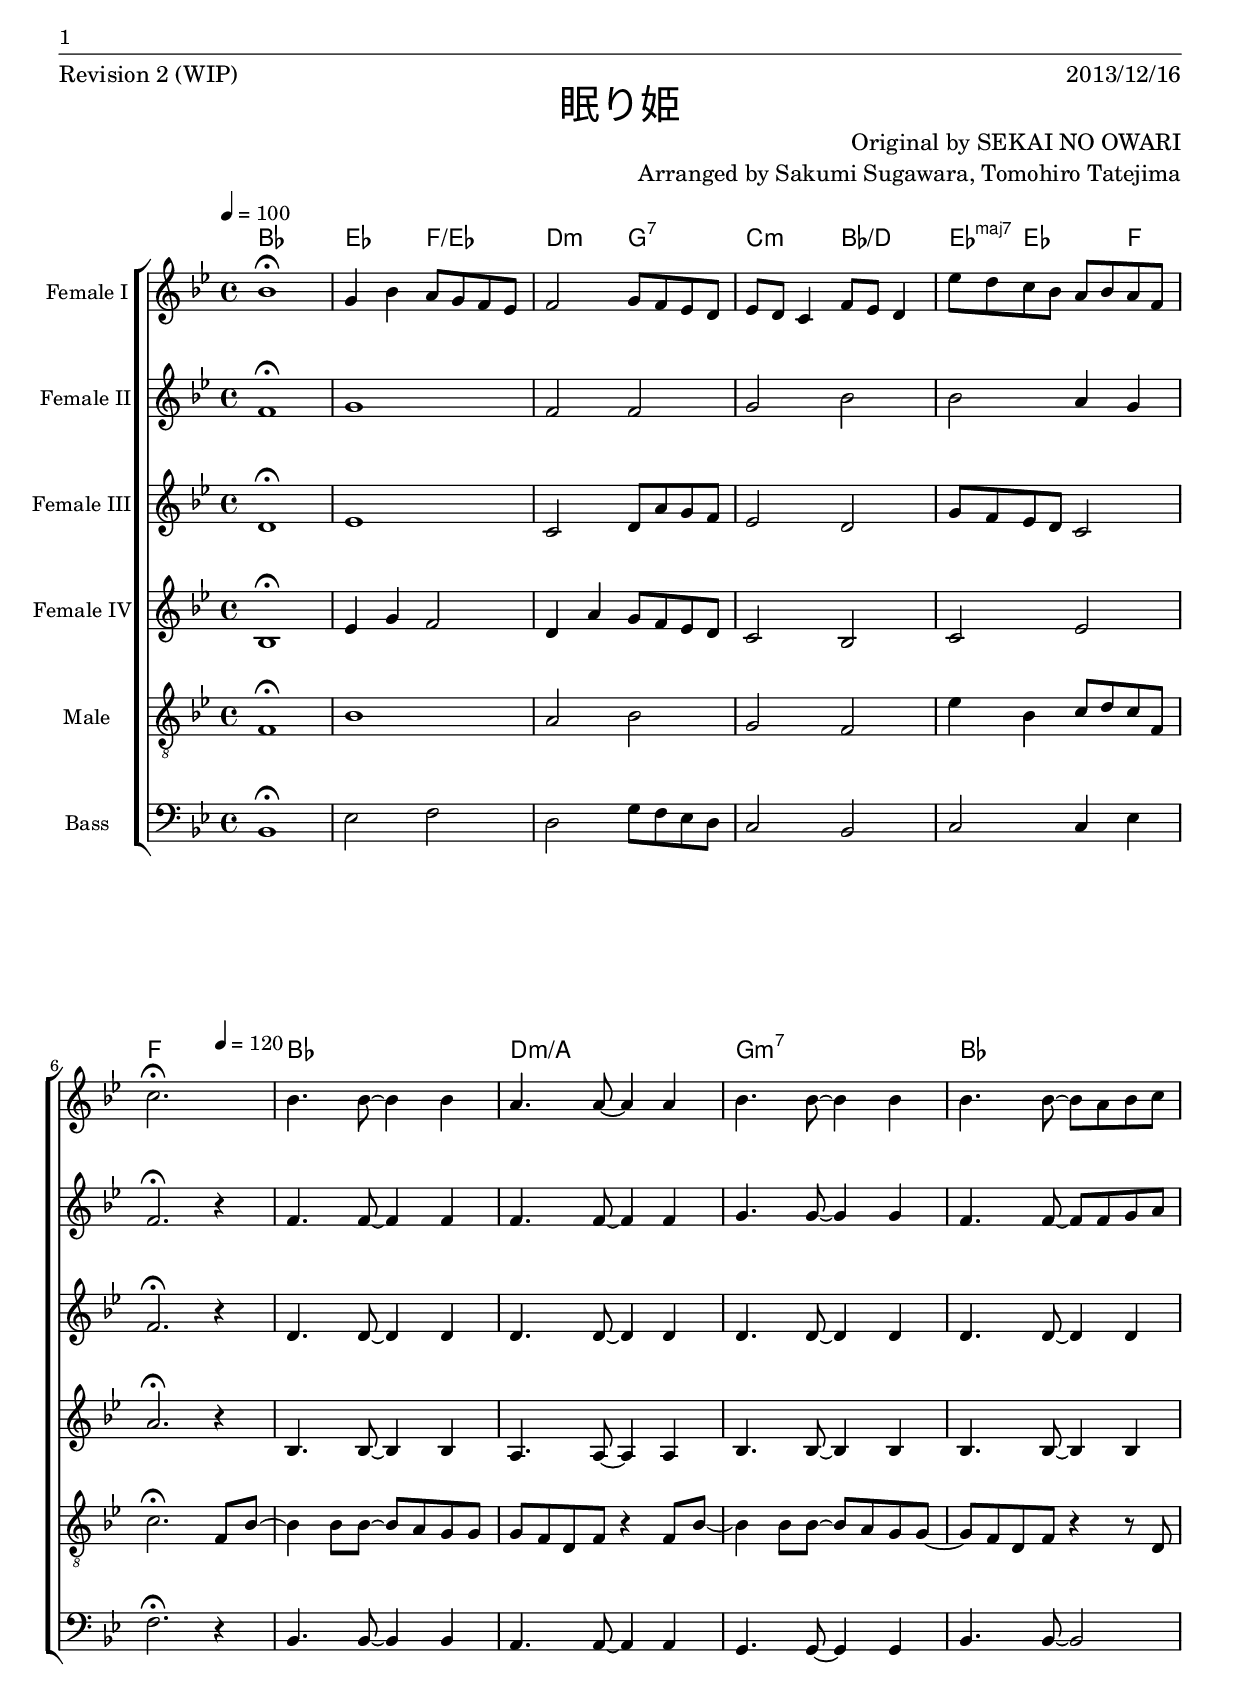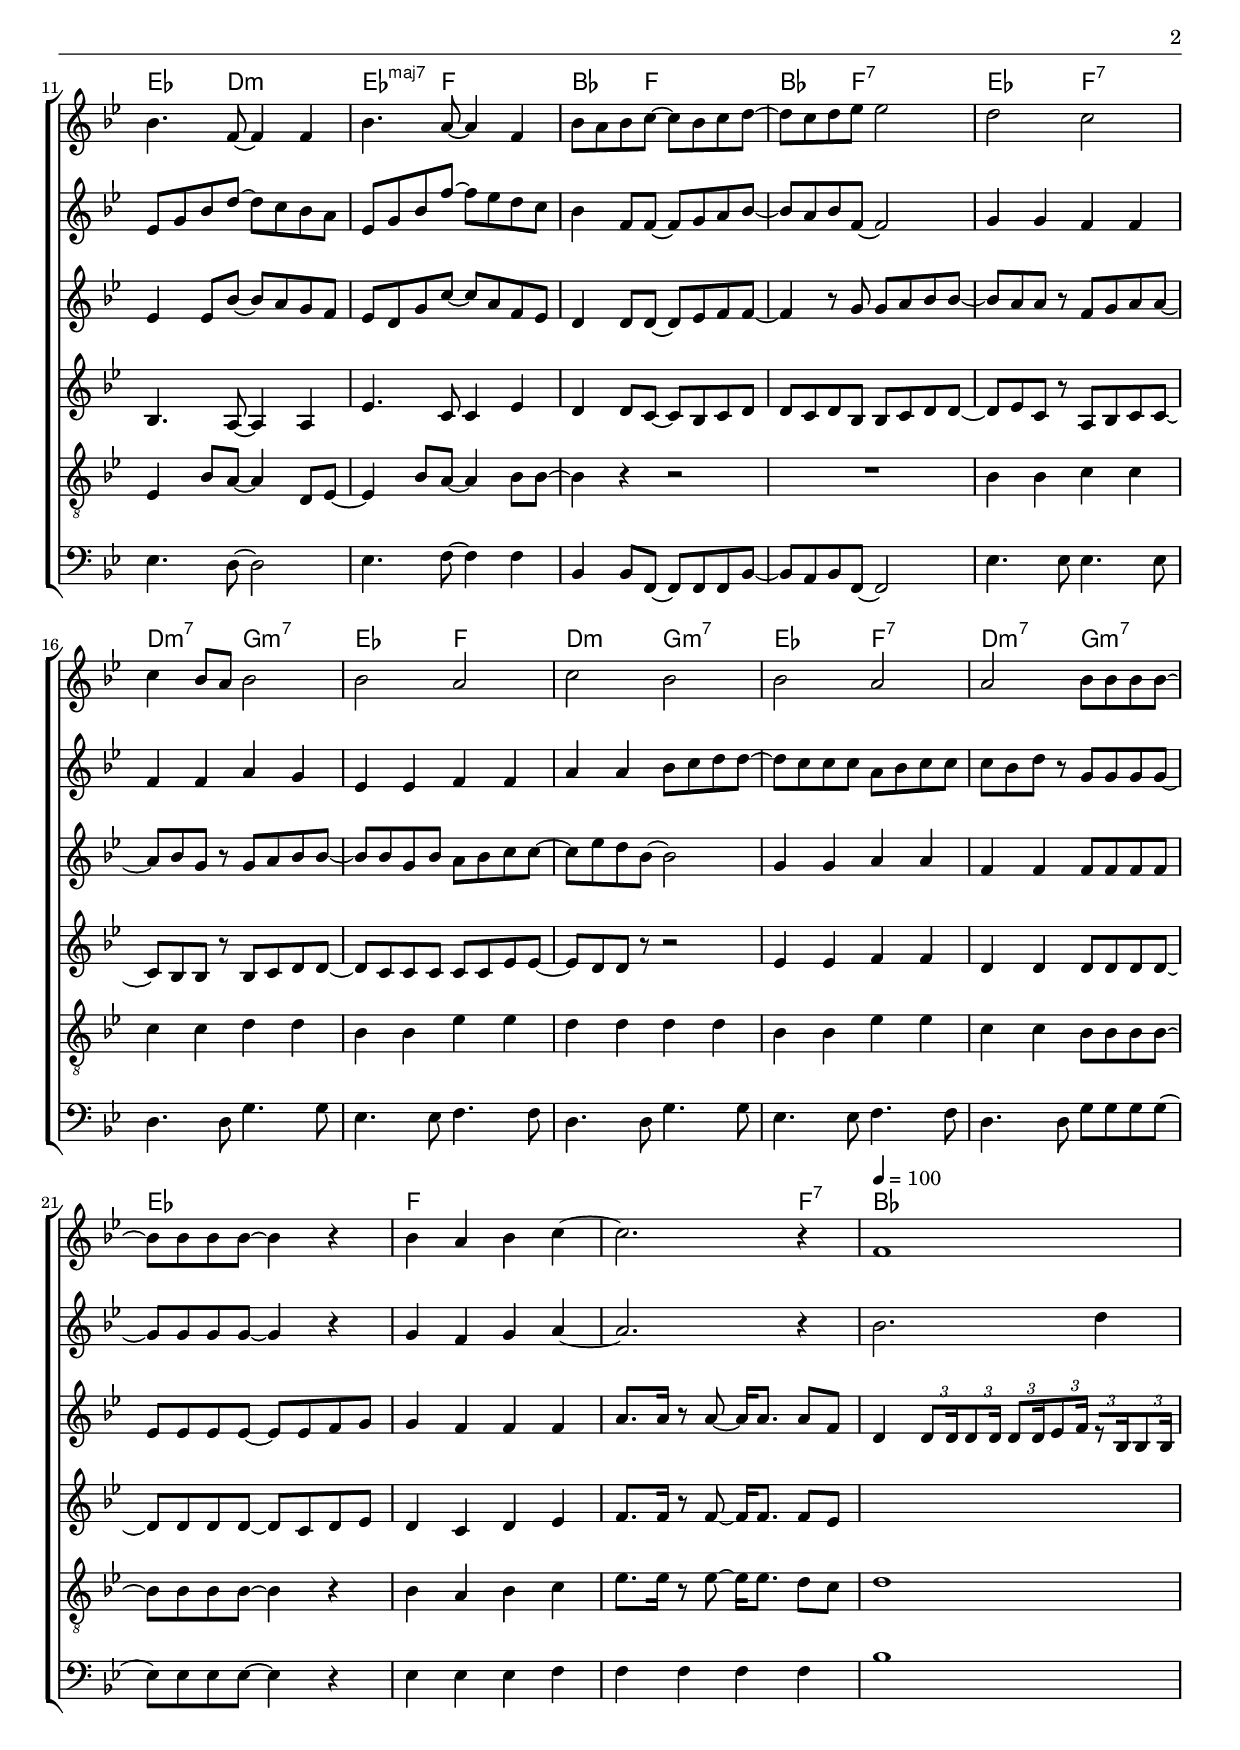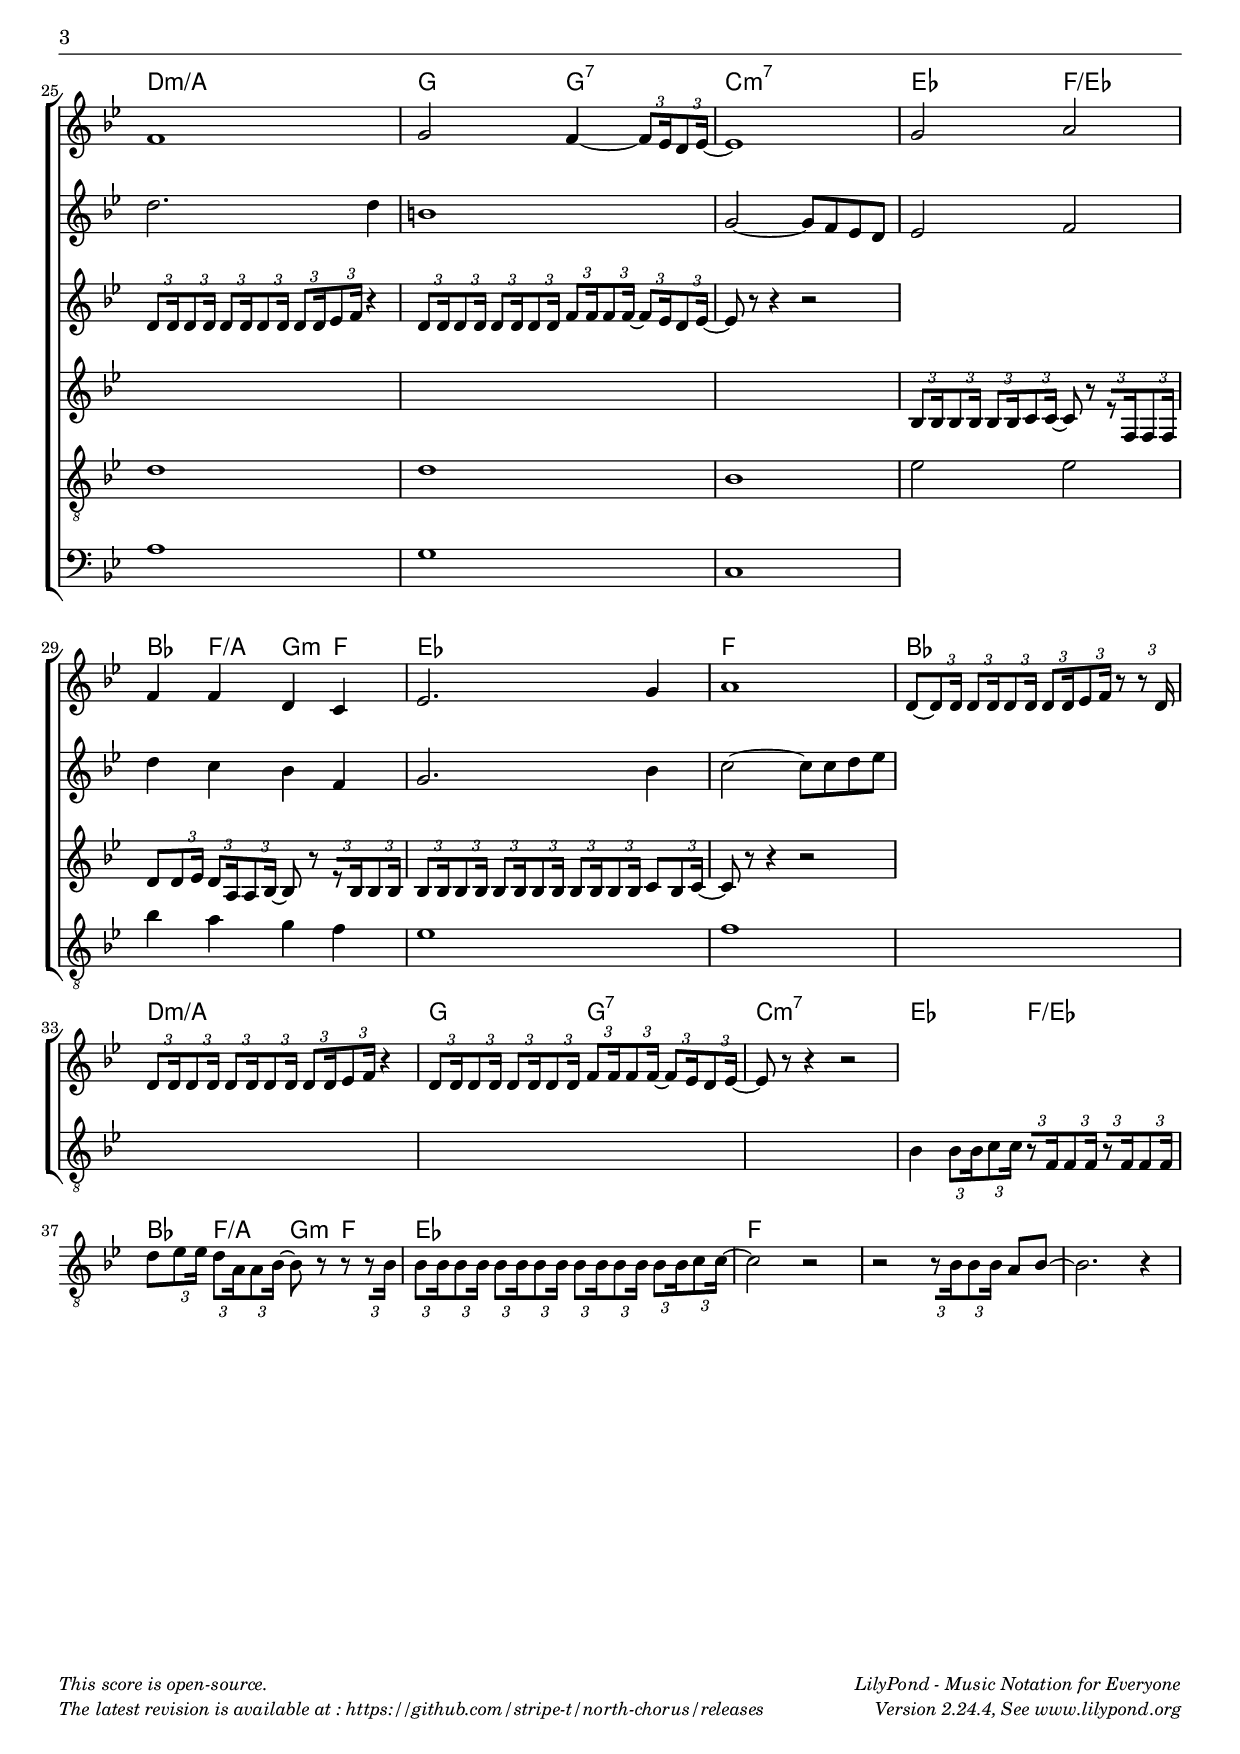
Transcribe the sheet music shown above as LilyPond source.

% Template revision 2
%
% For Flescobaldi :
% -*- indent-width: 4; tab-width: 4; indent-tabs: true;

\version "2.16.0"

% The below, invented by Mats Bengtsson, creates left and right brackets vertically 
% spanning an entire staff. It is useful for offseting optional passages of music,
% as shown in the example

% The number next to "th" in (th 0.2) controls thickness of the brackets. 
#(define-markup-command (left-bracket layout props) ()
	 "Draw left hand bracket"
	 (let* ((th 0.2) ;; todo: take from GROB
			(width (* 2.5 th)) ;; todo: take from GROB
			(ext '(-2.8 . 2.8))) ;; todo: take line-count into account
		 (ly:bracket Y ext th width)))

leftBracket = {
	\once\override BreathingSign #'text = #(make-left-bracket-markup)
	\once\override BreathingSign #'break-visibility = #end-of-line-invisible
	\once\override BreathingSign #'Y-offset = ##f
	% Trick to print it after barlines and signatures:
	\once\override BreathingSign #'break-align-symbol = #'custos
	\breathe
}


#(define-markup-command (right-bracket layout props) ()
	 "Draw right hand bracket"
	 (let* ((th .2);;todo: take from GROB
			(width (* 2.5 th)) ;; todo: take from GROB
			(ext '(-2.8 . 2.8))) ;; todo: take line-count into account
		 (ly:bracket Y ext th (- width))))

rightBracket = {
	\once\override BreathingSign #'text = #(make-right-bracket-markup)
	\once\override BreathingSign #'Y-offset = ##f
	\breathe
}

t = #(define-music-function
     (parser location note)
     (ly:music?)
   #{
	 \set Timing.baseMoment = #(ly:make-moment 1/8)
     \tuplet 3/2 8 {
		 #note
	 }
	 \unset Timing.baseMoment
   #})
\paper {
	bookTitleMarkup = \markup {
		\column {
			\fill-line {
				"Revision 2 (WIP)"
				"2013/12/16"
			}
			\fill-line {
				\override #'(font-name . "IPAex明朝")
				\fontsize #5 "眠り姫"
			}
			\fill-line {
				\null
				"Original by SEKAI NO OWARI"
			}
			\fill-line {
				\null
				"Arranged by Sakumi Sugawara, Tomohiro Tatejima"
			}
		}
	}
	oddHeaderMarkup = \markup {
		\override #'(baseline-skip . 1) \column {
			\fill-line {
				\fontsize #-1 \fromproperty #'page:page-number-string \null
			}
			\draw-hline
		}
		
	}
	evenHeaderMarkup = \markup {
		\override #'(baseline-skip . 1) \column {
			\fill-line {
				\null \fontsize #-1 \fromproperty #'page:page-number-string
			}
			\draw-hline
		}
	}

	oddFooterMarkup = \markup {
		\on-the-fly #last-page \column{
			\fontsize #-2 \italic \fill-line {
				\left-column {"This score is open-source." "The latest revision is available at : https://github.com/stripe-t/north-chorus/releases"}
				\right-column {"LilyPond - Music Notation for Everyone" #(string-append "Version " (lilypond-version) ", See www.lilypond.org")}
			}
		}
	}

	evenFooterMarkup = \oddFooterMarkup
}

chord = \chordmode {
	\set majorSevenSymbol = \markup { maj7 }
	\tempo 4=100
	bes1 |
	ees2 f/ees | d:m g:7 | c:m bes/d | ees4:maj7 ees2 f4 |
	f2. \tempo 4=120 s4 |
	bes1 | d:m/a | g:m7 | bes |
	ees4. d8:m s2 | ees4.:maj7 f8 s2 | bes4. f8 s2 | bes4. f8:7 s2 |
	ees2 f:7 | d:m7 g:m7 | ees f | d:m g:m7 |
	ees f:7 | d:m7 g:m7 | ees1 | f2 \set Score.tempoHideNote = ##t \tempo 4=110 s2 |
	\tempo 4=100 s2 \tempo 4=90 s4 f4:7 |
	\unset Score.tempoHideNote \tempo 4=100
	bes1 | d:m/a | g2 g:7 | c1:m7 |
	ees2 f/ees | bes4 f/a g:m f | ees1 | f |
	bes | d:m/a | g2 g:7 | c1:m7 |
	ees2 f/ees | bes4 f/a g:m f | ees1 | f |
}

fA = \relative c' {
	\override TupletBracket.bracket-visibility = ##f
	\key bes \major
	bes'1\fermata |
	g4 bes a8 g f ees | f2 g8 f ees d | ees d c4 f8 ees d4 | ees'8 d c bes a bes a f |
	c'2.\fermata s4
	bes4. bes8 ~ bes4 bes | a4. a8 ~ a4 a | bes4. bes8 ~ bes4 bes | bes4. bes8 ~ bes8 a bes c |
	
	bes4. f8 ~ f4 f | bes4. a8 ~ a4 f | bes8 a bes c ~ c bes c d ~ | d c d ees ees2 |
	d2 c | c4 bes8 a bes2 | bes a | c bes |
	bes2 a | a bes8 bes bes bes ~ | bes bes bes bes ~ bes4 r | bes4 a bes c ~ |
	c2. r4 |
	
	f,1 | f | g2 f4 ~ \t{f8 ees16 d8 ees16 ~ } | ees1 |
	g2 a | f4 f d c | ees2. g4 | a1 |
	d,8 ~ \t {d8 d16 d8 d16 d8 d16 d8 d16 ees8 f16 } r8 \t {r8 d16} | \t {d8 d16 d8 d16 d8 d16 d8 d16 d8 d16 ees8 f16} r4 |
	\t {d8 d16 d8 d16 d8 d16 d8 d16 f8 f16 f8 f16 ~ f8 ees16 d8 ees16 ~ } | ees8 r r4 r2 |

	
	\set stemRightBeamCount = #0
	%\tuplet 3/2 4 {c4 c8[] c4 c8[] c4 c8[] c4 c8[]}
}
fAlyric = \lyricmode {
	\set ignoreMelismata = ##t
	\override Lyrics . LyricText #'font-name = "IPAex明朝"
	\override Lyrics . LyricText #'font-size = #-1
}

fB = \relative c' {
	\override TupletBracket.bracket-visibility = ##f
	\key bes \major
	f1\fermata |
	g | f2 f | g bes | bes a4 g |
	f2.\fermata r4 |
	f4. f8 ~ f4 f | f4. f8 ~ f4 f | g4. g8 ~ g4 g | f4. f8 ~ f f g a |
	ees8 g bes d ~ d c bes a | ees g bes f' ~ f ees d c | bes4 f8 f ~ f g a bes ~ | bes a bes f ~ f2 |
	g4 g f f | f f a g | ees ees f f | a a bes8 c d d ~ |
	d8 c c c a bes c c | c bes d r g,8 g g g ~ | g g g g ~ g4 r | g4 f g a ~ |
	a2. r4 |
	bes2. d4 | d2. d4 | b1 | g2 ~ g8 f ees d |
	ees2 f | d'4 c bes f | g2. bes4 | c2 ~ c8 c d ees |
}
fBlyric = \lyricmode {
	\set ignoreMelismata = ##t
	\override Lyrics . LyricText #'font-name = "IPAex明朝"
	\override Lyrics . LyricText #'font-size = #-1
}

fC = \relative c'{
	\override TupletBracket.bracket-visibility = ##f
	\key bes \major
	d1\fermata |
	ees | c2 d8 a' g f | ees2 d | g8 f ees d c2 |
	f2.\fermata r4 |
	d4. d8 ~ d4 d | d4. d8 ~ d4 d | d4. d8 ~ d4 d | d4. d8 ~ d4 d |
	ees4 ees8 bes' ~ bes a g f | ees d g c ~ c a f ees | d4 d8 d ~ d ees f f ~ | f4 r8 g g a bes bes ~ |
	bes a a r f g a a ~ | a bes g r g a bes bes ~ | bes bes g bes a bes c c ~ | c ees d bes ~ bes2 |
	g4 g a a | f f f8 f f f | ees ees ees ees ~ ees ees f g | g4 f f f |
	a8. a16 r8 a8 ~ a16 a8. a8 f |
	d4 \t {d8 d16 d8 d16 d8 d16 ees8 f16 r8[ bes,16 bes8 bes16]} | \t {d8 d16 d8 d16 d8 d16 d8 d16 d8 d16 ees8 f16} r4 |
	\t {d8 d16 d8 d16 d8 d16 d8 d16 f8 f16 f8 f16 ~ f8 ees16 d8 ees16 ~ } | ees8 r r4 r2 |
	
}
fClyric = \lyricmode {
	\set ignoreMelismata = ##t
	\override Lyrics . LyricText #'font-name = "IPAex明朝"
	\override Lyrics . LyricText #'font-size = #-1
}

fD = \relative c'{
	\override TupletBracket.bracket-visibility = ##f
	\key bes \major
	bes1\fermata |
	ees4 g f2 | d4 a' g8 f ees d | c2 bes | c ees |
	a2.\fermata r4 |
	bes,4. bes8 ~ bes4 bes | a4. a8 ~ a4 a | bes4. bes8 ~ bes4 bes | bes4. bes8 ~ bes4 bes |
	bes4. a8 ~ a4 a | ees'4. c8 c4 ees | d4 d8 c ~ c bes c d | d c d bes bes c d d ~ |
	d8 ees c r a bes c c ~ | c bes bes r bes c d d ~ | d c c c c c ees ees ~ | ees d d r r2 |
	ees4 ees f f | d d d8 d d d ~ | d d d d ~ d8 c d ees | d4 c d ees |
	f8. f16 r8 f ~ f16 f8. f8 ees |
	s1*4 |
		\t {bes8 bes16 bes8 bes16 bes8 bes16 c8 c16 ~ } c8 r \t {r8[ f,16 f8 f16] } | d'8 \t {d8 ees16 d8 a16 a8 bes16 ~ } bes8 r \t {r8[ bes16 bes8 bes16]} |
	\t {bes8 bes16 bes8 bes16 bes8 bes16 bes8 bes16 bes8 bes16 bes8 bes16} c8 \t {bes8 c16 ~ } | c8 r r4 r2 |


}
fDlyric = \lyricmode {
	\set ignoreMelismata = ##t
	\override Lyrics . LyricText #'font-name = "IPAex明朝"
	\override Lyrics . LyricText #'font-size = #-1
}

mA = \relative c {
	\override TupletBracket.bracket-visibility = ##f
	\key bes \major
	f1\fermata |
	bes | a2 bes | g f | ees'4 bes c8 d c f, |
	c'2.\fermata f,8 bes ~ |
	bes4 bes8 bes ~ bes a g g | g f d f r4 f8 bes ~ | bes4 bes8 bes8 ~ bes a g g ~ | g f d f r4 r8 d8|
	ees4 bes'8 a ~ a4 d,8 ees ~ | ees4 bes'8 a ~ a4 bes8 bes ~ | bes4 r r2 | R1
	bes4 bes c c | c c d d | bes bes ees ees | d d d d |
	bes bes ees ees | c c bes8 bes bes bes ~ | bes bes bes bes ~ bes4 r | bes a bes c |
	ees8. ees16 r8 ees8 ~ ees16 ees8. d8 c |
	d1 | d | d | bes |
	ees2 ees | bes'4 a g f | ees1 | f |
	s1*4
	bes,4 \t {bes8 bes16 c8 c16 } \t {r8[ f,16 f8 f16] r8[ f16 f8 f16]} | d'8 \t {ees8 ees16 d8 a16 a8 bes16 ~ } bes8 r r \t {r8[ bes16]} |
	\t {bes8 bes16 bes8 bes16 bes8 bes16 bes8 bes16 bes8 bes16 bes8 bes16 bes8 bes16 c8 c16 ~ } | c2 r |
	% again(once) and outro
	r \t {r8[ bes16 bes8 bes16]} a8 bes ~ | bes2. r4 |
}
mAlyric = \lyricmode {
	\set ignoreMelismata = ##t
	\override Lyrics . LyricText #'font-name = "IPAex明朝"
	\override Lyrics . LyricText #'font-size = #-1
}

mB = \relative c {
	\override TupletBracket.bracket-visibility = ##f
	\key bes \major
	bes1\fermata | ees2 f | d g8 f ees d | c2 bes | c c4 ees |
	f2.\fermata r4 |
	bes,4. bes8 ~ bes4 bes | a4. a8 ~ a4 a | g4. g8 ~ g4 g | bes4. bes8 ~ bes2 |
	ees4. d8 ~ d2 | ees4. f8 ~ f4 f | bes,4 bes8 f ~ f f f8 bes ~ | bes8 a bes f ~ f2 |
	ees'4. ees8 ees4. ees8 | d4. d8 g4. g8 | ees4. ees8 f4. f8 | d4. d8 g4. g8 |
	ees4. ees8 f4. f8 | d4. d8 g8 g g g( | ees) ees ees ees ~ ees4 r | ees ees ees f |
	f f f f |
	bes1 | a | g | c, |

}
mBlyric = \lyricmode {
	\set ignoreMelismata = ##t
	\override Lyrics . LyricText #'font-name = "IPAex明朝"
	\override Lyrics . LyricText #'font-size = #-1
}

\book{
	\score {
		<<
			\new ChordNames {
				\set ChordNames.midiMaximumVolume = #0.0
				\set ChordNames.midiMinimumVolume = #0.0
				\chord
			}
			\new ChoirStaff <<
				\new Staff = "Female1" <<
					\set Staff.instrumentName = "Female I"
					\set Staff.midiInstrument = "flute"
					\clef treble
					\new Voice = "VoiceFemale1" \fA
				>>
				\new Lyrics = "LyricsFemale1"
				
				\new Staff = "Female2" <<
					\set Staff.instrumentName = "Female II"
					\set Staff.midiInstrument = "flute"
					\clef treble
					\new Voice = "VoiceFemale2" \fB
				>>
				\new Lyrics = "LyricsFemale2"
				
				\new Staff = "Female3" <<
					\set Staff.instrumentName = "Female III"
					\set Staff.midiInstrument = "clarinet"
					\clef treble
					\new Voice = "VoiceFemale3" \fC
				>>
				\new Lyrics = "LyricsFemale3"
				
				\new Staff = "Female4" <<
					\set Staff.instrumentName = "Female IV"
					\set Staff.midiInstrument = "clarinet"
					\clef treble
					\new Voice = "VoiceFemale4" \fD
				>>
				\new Lyrics = "LyricsFemale4"

				\new Staff = "Male1" <<
					\set Staff.instrumentName = "Male"
					\set Staff.midiInstrument = "oboe"
					\clef "treble_8"
					\new Voice = "VoiceMale1" \mA
				>>
				\new Lyrics = "LyricsMale1"

				\new Staff = "Male2" <<
					\set Staff.instrumentName = "Bass"
					\set Staff.midiInstrument = "bassoon"
					\clef "bass"
					\new Voice = "VoiceMale2" \mB
				>>
				\new Lyrics = "LyricsMale2"

				\context Lyrics = "LyricsFemale1" {
					\lyricsto "VoiceFemale1" {
						\fAlyric
					}
				}
				\context Lyrics = "LyricsFemale2" {
					\lyricsto "VoiceFemale2" {
						\fBlyric
					}
				}
				\context Lyrics = "LyricsFemale3" {
					\lyricsto "VoiceFemale3" {
						\fClyric
					}
				}
				\context Lyrics = "LyricsFemale4" {
					\lyricsto "VoiceFemale4" {
						\fDlyric
					}
				}
				\context Lyrics = "LyricsMale1" {
					\lyricsto "VoiceMale1" {
						\mAlyric
					}
				}
				\context Lyrics = "LyricsMale2" {
					\lyricsto "VoiceMale2" {
						\mBlyric
					}
				}
			>>
		>>
		\layout {
			#(layout-set-staff-size 17.82)
		}
		\midi {}
	}
}